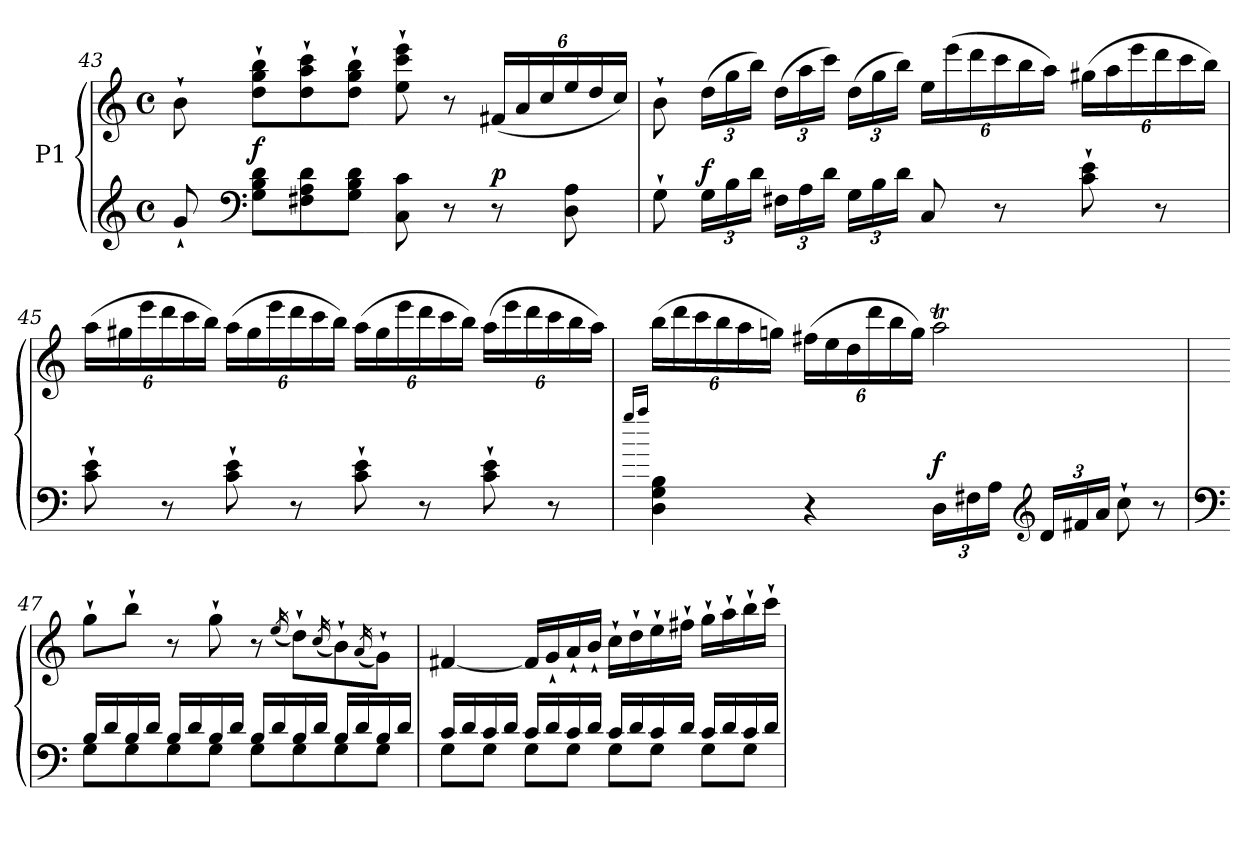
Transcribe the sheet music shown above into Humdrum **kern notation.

**kern	**kern	**dynam
*part1	*part1	*part1
*staff2	*staff1	*staff1/2
*I"P1	*	*
*clefG2	*clefG2	*
*k[]	*k[]	*
*M4/4	*M4/4	*
*met(c)	*met(c)	*
=43	=43	=43
8g`/	8b`\	.
*clefF4	*	*
!	!	!LO:DY:a=2
8G\ 8B\ 8d\L	8dd\` 8gg\` 8bb\`L	f
8F#X\ 8A\ 8d\	8dd\` 8aa\` 8ccc\`	.
8G\ 8B\ 8d\J	8dd\` 8gg\` 8bb\`J	.
8C\ 8c\	8ee\` 8ccc\` 8eee\`	.
8r	8r	.
*	*Xbrackettup	*
!	!	!LO:DY:a=2
8r	(24f#X/LL	p
.	24a/	.
.	24cc/	.
8D\ 8A\	24ee/	.
.	24dd/	.
.	24cc/JJ)	.
!!LO:LB:g=z
=44	=44	=44
8G`\	8b`\	.
*Xbrackettup	*	*
!	!	!LO:DY:a=2
24G\LL	(24dd\LL	f
24B\	24gg\	.
24d\JJ	24bb\JJ)	.
24F#X\LL	(24dd\LL	.
24A\	24aa\	.
24d\JJ	24ccc\JJ)	.
24G\LL	(24dd\LL	.
24B\	24gg\	.
24d\JJ	24bb\JJ)	.
8C/	24ee\LL	.
.	(24eee\	.
.	24ddd\	.
8r	24ccc\	.
.	24bb\	.
.	24aa\JJ)	.
8c\` 8e\`	(24gg#X\LL	.
.	24aa\	.
.	24eee\	.
8r	24ddd\	.
.	24ccc\	.
.	24bb\JJ)	.
=45	=45	=45
*	*brackettup	*
8c\` 8e\`	(24aa\LL	.
.	24gg#X\	.
.	24eee\	.
8r	24ddd\	.
.	24ccc\	.
.	24bb\JJ)	.
8c\` 8e\`	(24aa\LL	.
.	24gg#\	.
.	24eee\	.
8r	24ddd\	.
.	24ccc\	.
.	24bb\JJ)	.
8c\` 8e\`	(24aa\LL	.
.	24gg#\	.
.	24eee\	.
8r	24ddd\	.
.	24ccc\	.
.	24bb\JJ)	.
8c\` 8e\`	(24aa\LL	.
.	24eee\	.
.	24ddd\	.
8r	24ccc\	.
.	24bb\	.
.	24aa\JJ)	.
!!LO:LB:g=z
=46	=46	=46
16qgg/LL	.	.
16qaa/JJ	.	.
4D\ 4G\ 4B\	(24bb\LL	.
.	24ddd\	.
.	24ccc\	.
.	24bb\	.
.	24aa\	.
.	24ggn\JJ)	.
4r	(24ff#X\LL	.
.	24ee\	.
.	24dd\	.
.	24ddd\	.
.	24bb\	.
.	24gg\JJ)	.
!	!	!LO:DY:a=2
24D\LL	2aaT\	f
24F#X\	.	.
24A\JJ	.	.
*clefG2	*	*
24d/LL	.	.
24f#X/	.	.
24a/JJ	.	.
8cc`\	.	.
8r	.	.
=47	=47	=47
*clefF4	*	*
*^	*	*
16B/LL	8G\L	8gg`\L	.
16d/	.	.	.
16B/	8G\	8bb`\J	.
16d/JJ	.	.	.
16B/LL	8G\	8r	.
16d/	.	.	.
16B/	8G\J	8gg`\	.
16d/JJ	.	.	.
16B/LL	8G\L	8r	.
16d/	.	.	.
.	.	(>16qee/	.
16B/	8G\	8dd`\L)	.
16d/JJ	.	.	.
.	.	(>16qcc/	.
16B/LL	8G\	8b`\)	.
16d/	.	.	.
.	.	(>16qa/	.
16B/	8G\J	8g`\J)	.
16d/JJ	.	.	.
!!LO:LB:g=z
=48	=48	=48	=48
16c/LL	8G\L	[4f#X/	.
16d/	.	.	.
16c/	8G\J	.	.
16d/JJ	.	.	.
16c/LL	8G\L	16f#/LL]	.
16d/	.	16g`/	.
16c/	8G\J	16a`/	.
16d/JJ	.	16b`/JJ	.
16c/LL	8G\L	16cc`\LL	.
16d/	.	16dd`\	.
16c/	8G\J	16ee`\	.
16d/JJ	.	16ff#X`\JJ	.
16c/LL	8G\L	16gg`\LL	.
16d/	.	16aa`\	.
16c/	8G\J	16bb`\	.
16d/JJ	.	16ccc`\JJ	.
*v	*v	*	*
=	=	=
*-	*-	*-
